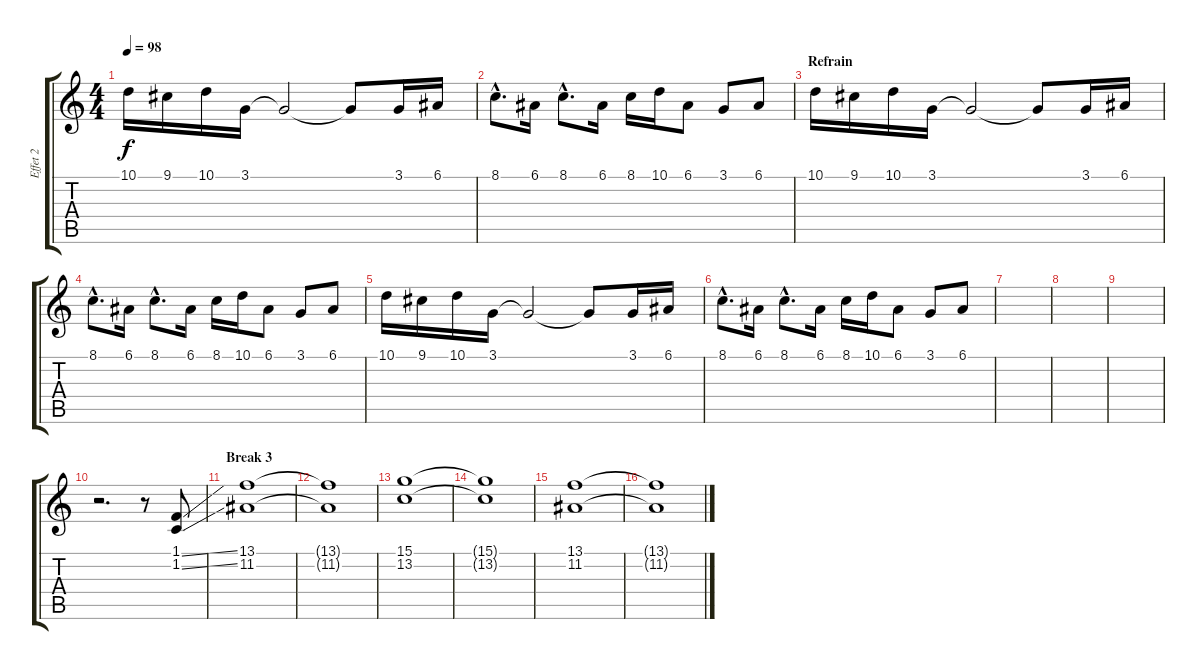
\track ("Effet 2" "Effet 2") {instrument synthbrass1}
\staff {score tabs}
\tuning (E4 B3 G3 D3 A2 E2) {hide}
\ts (4 4)
\tempo 98
\clef g2
\ks c
10.1.16{dy f} 9.1.16 10.1.16 3.1.16 3.1{t}.2 3.1{t}.8 3.1.16 6.1.16 |
8.1{hac}.8{d} 6.1.16 8.1{hac}.8{d} 6.1.16 8.1.16 10.1.16 6.1.8 3.1.8 6.1.8 |
\section ("" "Refrain")
10.1.16{volume 5} 9.1.16 10.1.16 3.1.16 3.1{t}.2 3.1{t}.8 3.1.16 6.1.16 |
8.1{hac}.8{d} 6.1.16 8.1{hac}.8{d} 6.1.16 8.1.16 10.1.16 6.1.8 3.1.8 6.1.8 |
10.1.16{volume 0} 9.1.16 10.1.16 3.1.16 3.1{t}.2 3.1{t}.8 3.1.16 6.1.16 |
8.1{hac}.8{d} 6.1.16 8.1{hac}.8{d} 6.1.16 8.1.16 10.1.16 6.1.8 3.1.8 6.1.8 |
|
|
|
r.2{d} r.8 (1.1{ss} 1.2{ss}).8 |
\section ("" "Break 3")
(13.1 11.2).1 |
(13.1{t} 11.2{t}).1 |
(15.1 13.2).1 |
(15.1{t} 13.2{t}).1 |
(13.1 11.2).1 |
(13.1{t} 11.2{t}).1
